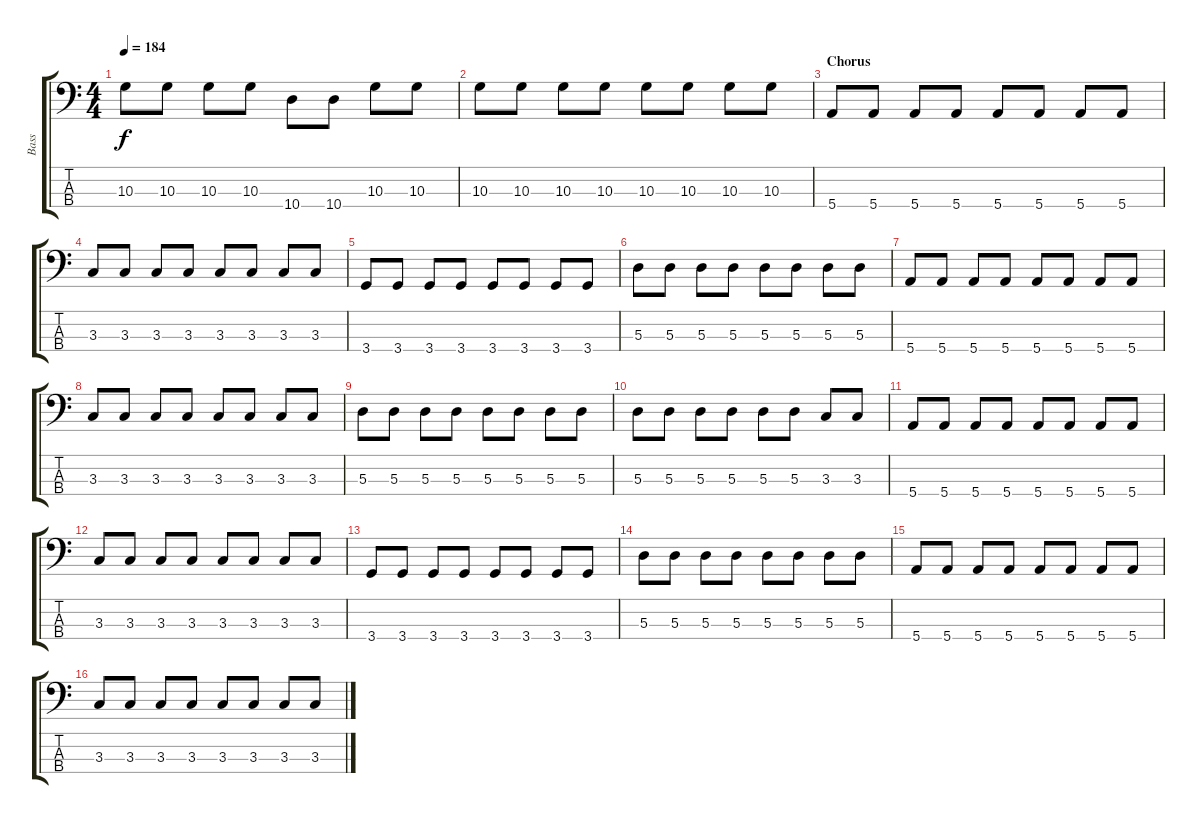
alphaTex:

\track ("Bass" "Bass") {instrument electricbasspick}
\staff {score tabs}
\tuning (G2 D2 A1 E1) {hide}
\ts (4 4)
\tempo 184
\clef f4
\ks c
10.3.8{dy f} 10.3.8 10.3.8 10.3.8 10.4.8 10.4.8 10.3.8 10.3.8 |
10.3.8 10.3.8 10.3.8 10.3.8 10.3.8 10.3.8 10.3.8 10.3.8 |
\section ("" "Chorus")
5.4.8 5.4.8 5.4.8 5.4.8 5.4.8 5.4.8 5.4.8 5.4.8 |
3.3.8 3.3.8 3.3.8 3.3.8 3.3.8 3.3.8 3.3.8 3.3.8 |
3.4.8 3.4.8 3.4.8 3.4.8 3.4.8 3.4.8 3.4.8 3.4.8 |
5.3.8 5.3.8 5.3.8 5.3.8 5.3.8 5.3.8 5.3.8 5.3.8 |
5.4.8 5.4.8 5.4.8 5.4.8 5.4.8 5.4.8 5.4.8 5.4.8 |
3.3.8 3.3.8 3.3.8 3.3.8 3.3.8 3.3.8 3.3.8 3.3.8 |
5.3.8 5.3.8 5.3.8 5.3.8 5.3.8 5.3.8 5.3.8 5.3.8 |
5.3.8 5.3.8 5.3.8 5.3.8 5.3.8 5.3.8 3.3.8 3.3.8 |
5.4.8 5.4.8 5.4.8 5.4.8 5.4.8 5.4.8 5.4.8 5.4.8 |
3.3.8 3.3.8 3.3.8 3.3.8 3.3.8 3.3.8 3.3.8 3.3.8 |
3.4.8 3.4.8 3.4.8 3.4.8 3.4.8 3.4.8 3.4.8 3.4.8 |
5.3.8 5.3.8 5.3.8 5.3.8 5.3.8 5.3.8 5.3.8 5.3.8 |
5.4.8 5.4.8 5.4.8 5.4.8 5.4.8 5.4.8 5.4.8 5.4.8 |
3.3.8 3.3.8 3.3.8 3.3.8 3.3.8 3.3.8 3.3.8 3.3.8
